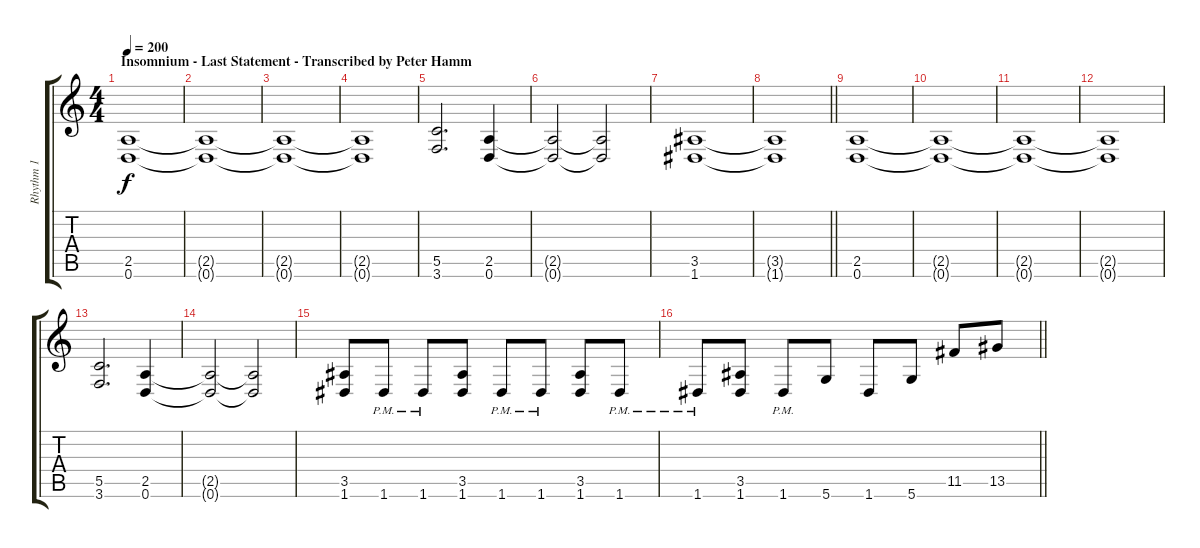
\track ("Rhythm 1" "Rhythm 1") {instrument distortionguitar}
\staff {score tabs}
\tuning (D4 A3 F3 C3 G2 D2) {hide}
\ts (4 4)
\section ("" "Insomnium - Last Statement - Transcribed by Peter Hamm")
\tempo 200
\clef g2
\ks c
(2.5 0.6).1{dy f instrument distortionguitar} |
(2.5{t} 0.6{t}).1 |
(2.5{t} 0.6{t}).1 |
(2.5{t} 0.6{t}).1 |
(5.5 3.6).2{d} (2.5 0.6).4 |
(2.5{t} 0.6{t}).2 (2.5{t} 0.6{t}).2 |
(3.5 1.6).1 |
\barLineRight lightlight
(3.5{t} 1.6{t}).1 |
(2.5 0.6).1 |
(2.5{t} 0.6{t}).1 |
(2.5{t} 0.6{t}).1 |
(2.5{t} 0.6{t}).1 |
(5.5 3.6).2{d} (2.5 0.6).4 |
(2.5{t} 0.6{t}).2 (2.5{t} 0.6{t}).2 |
(3.5 1.6).8 1.6{pm}.8 1.6{pm}.8 (3.5 1.6).8 1.6{pm}.8 1.6{pm}.8 (3.5 1.6).8 1.6{pm}.8 |
\barLineRight lightlight
1.6{pm}.8 (3.5 1.6).8 1.6{pm}.8 5.6.8 1.6.8 5.6.8 11.5.8 13.5.8
